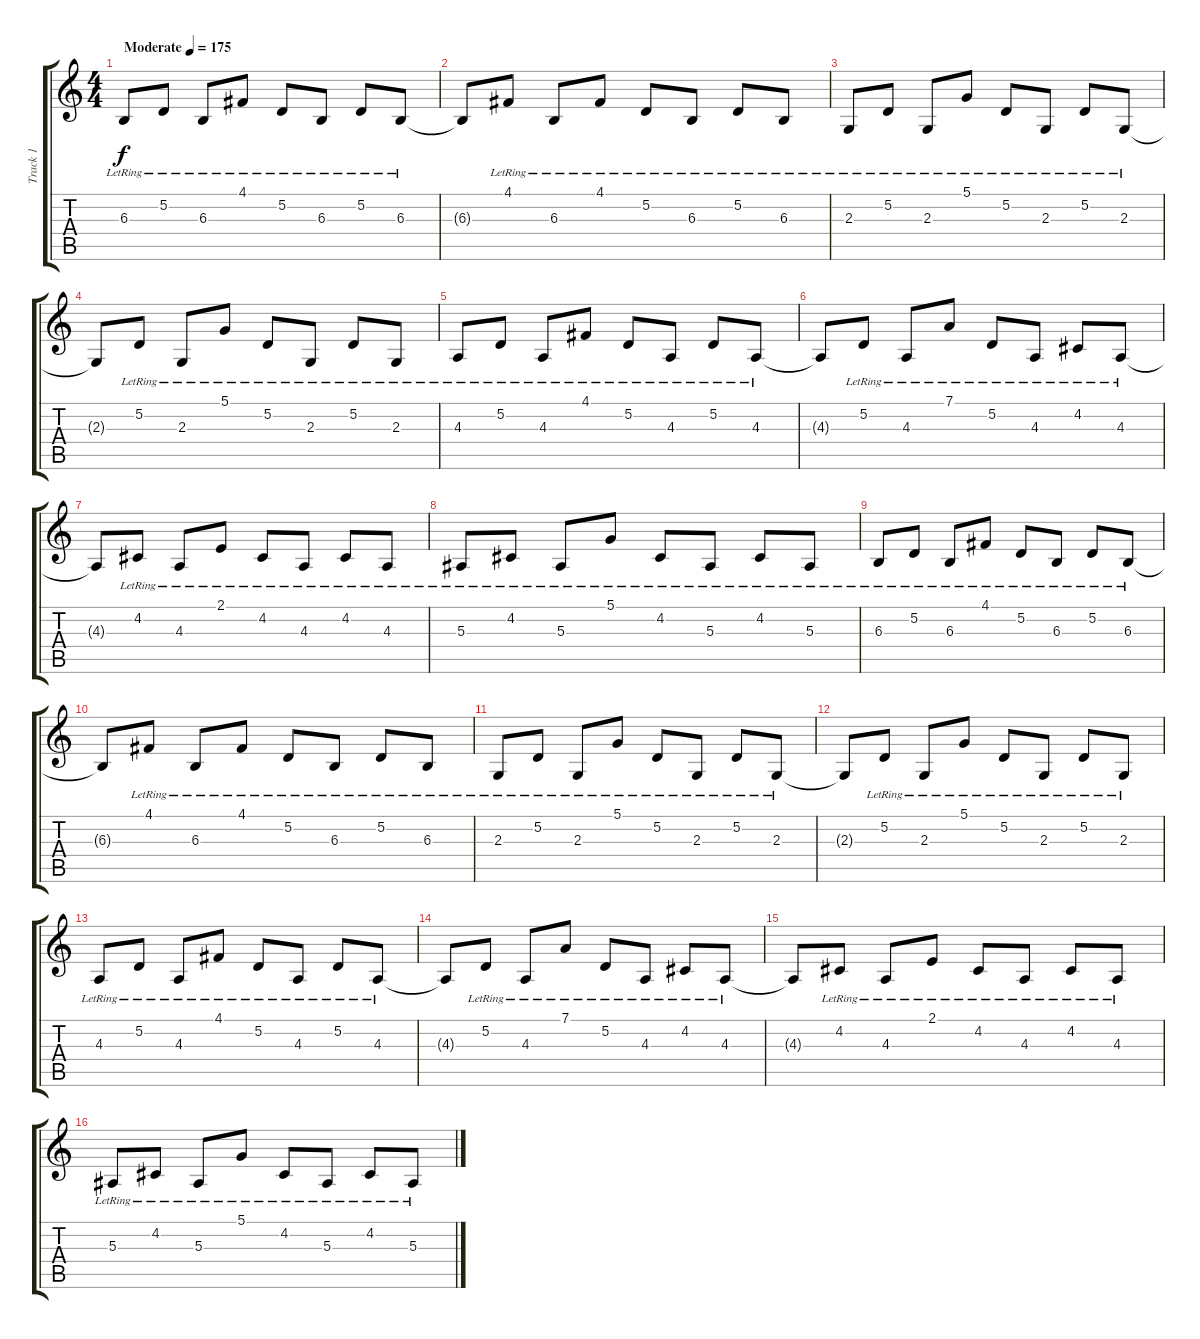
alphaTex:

\track ("Track 1" "Track 1") {instrument lead2sawtooth}
\staff {score tabs}
\tuning (D4 A3 F3 C3 G2 C2) {hide}
\ts (4 4)
\tempo (175 "Moderate")
\clef g2
\ks c
6.3{lr}.8{dy f instrument lead2sawtooth} 5.2{lr}.8 6.3{lr}.8 4.1{lr}.8 5.2{lr}.8 6.3{lr}.8 5.2{lr}.8 6.3{lr}.8 |
6.3{t}.8 4.1{lr}.8 6.3{lr}.8 4.1{lr}.8 5.2{lr}.8 6.3{lr}.8 5.2{lr}.8 6.3{lr}.8 |
2.3{lr}.8 5.2{lr}.8 2.3{lr}.8 5.1{lr}.8 5.2{lr}.8 2.3{lr}.8 5.2{lr}.8 2.3{lr}.8 |
2.3{t}.8 5.2{lr}.8 2.3{lr}.8 5.1{lr}.8 5.2{lr}.8 2.3{lr}.8 5.2{lr}.8 2.3{lr}.8 |
4.3{lr}.8 5.2{lr}.8 4.3{lr}.8 4.1{lr}.8 5.2{lr}.8 4.3{lr}.8 5.2{lr}.8 4.3{lr}.8 |
4.3{t}.8 5.2{lr}.8 4.3{lr}.8 7.1{lr}.8 5.2{lr}.8 4.3{lr}.8 4.2{lr}.8 4.3{lr}.8 |
4.3{t}.8 4.2{lr}.8 4.3{lr}.8 2.1{lr}.8 4.2{lr}.8 4.3{lr}.8 4.2{lr}.8 4.3{lr}.8 |
5.3{lr}.8 4.2{lr}.8 5.3{lr}.8 5.1{lr}.8 4.2{lr}.8 5.3{lr}.8 4.2{lr}.8 5.3{lr}.8 |
6.3{lr}.8 5.2{lr}.8 6.3{lr}.8 4.1{lr}.8 5.2{lr}.8 6.3{lr}.8 5.2{lr}.8 6.3{lr}.8 |
6.3{t}.8 4.1{lr}.8 6.3{lr}.8 4.1{lr}.8 5.2{lr}.8 6.3{lr}.8 5.2{lr}.8 6.3{lr}.8 |
2.3{lr}.8 5.2{lr}.8 2.3{lr}.8 5.1{lr}.8 5.2{lr}.8 2.3{lr}.8 5.2{lr}.8 2.3{lr}.8 |
2.3{t}.8 5.2{lr}.8 2.3{lr}.8 5.1{lr}.8 5.2{lr}.8 2.3{lr}.8 5.2{lr}.8 2.3{lr}.8 |
4.3{lr}.8 5.2{lr}.8 4.3{lr}.8 4.1{lr}.8 5.2{lr}.8 4.3{lr}.8 5.2{lr}.8 4.3{lr}.8 |
4.3{t}.8 5.2{lr}.8 4.3{lr}.8 7.1{lr}.8 5.2{lr}.8 4.3{lr}.8 4.2{lr}.8 4.3{lr}.8 |
4.3{t}.8 4.2{lr}.8 4.3{lr}.8 2.1{lr}.8 4.2{lr}.8 4.3{lr}.8 4.2{lr}.8 4.3{lr}.8 |
5.3{lr}.8 4.2{lr}.8 5.3{lr}.8 5.1{lr}.8 4.2{lr}.8 5.3{lr}.8 4.2{lr}.8 5.3{lr}.8
